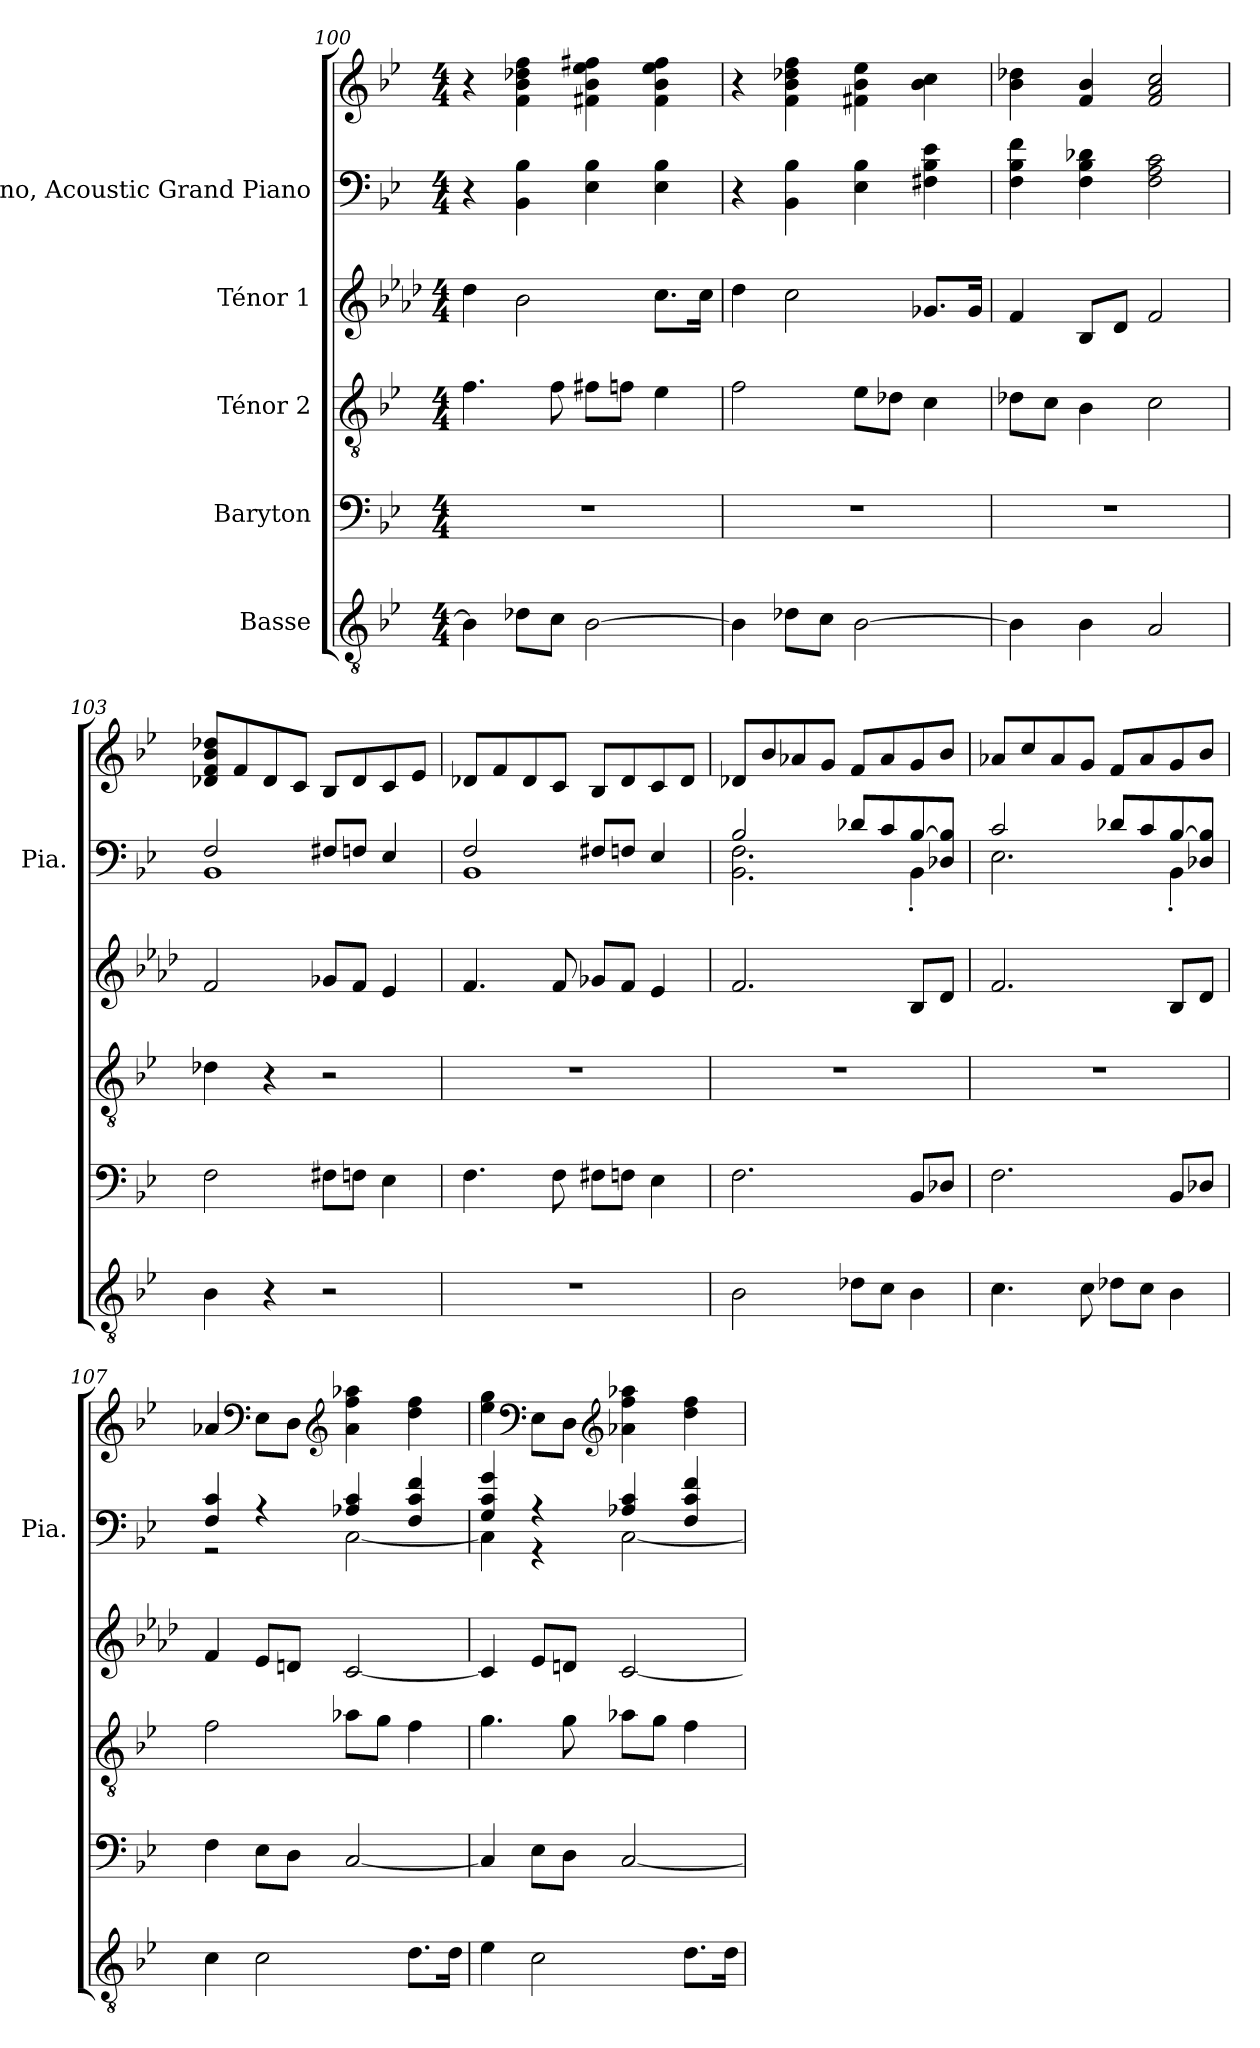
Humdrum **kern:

**kern	**kern	**kern	**kern	**kern	**kern
*part5	*part4	*part3	*part2	*part1	*part1
*staff6	*staff5	*staff4	*staff3	*staff2	*staff1
*I"Basse	*I"Baryton	*I"Ténor 2	*I"Ténor 1	*I"Piano, Acoustic Grand Piano	*
*	*	*	*	*I'Pia.	*
*clefGv2	*clefF4	*clefGv2	*clefG2	*clefF4	*clefG2
*	*	*	*ITrd8c14	*	*
*k[b-e-]	*k[b-e-]	*k[b-e-]	*k[b-e-a-d-]	*k[b-e-]	*k[b-e-]
*M4/4	*M4/4	*M4/4	*M4/4	*M4/4	*M4/4
=100	=100	=100	=100	=100	=100
4B-\]	1r	4.f\	4d-\	4r	4r
8d-X\L	.	.	2B-\	4BB-\ 4B-\	4f\ 4b-\ 4dd-X\ 4ff\
8c\J	.	8f\	.	.	.
[2B-\	.	8f#X\L	.	4E-\ 4B-\	4f#X\ 4b-\ 4ee-\ 4ff#X\
.	.	8fn\J	.	.	.
.	.	4e-\	8.c\L	4E-\ 4B-\	4f#\ 4b-\ 4ee-\ 4ff#\
.	.	.	16c\Jk	.	.
=101	=101	=101	=101	=101	=101
4B-\]	1r	2f\	4d-\	4r	4r
8d-X\L	.	.	2c\	4BB-\ 4B-\	4f\ 4b-\ 4dd-X\ 4ff\
8c\J	.	.	.	.	.
[2B-\	.	8e-\L	.	4E-\ 4B-\	4f#X\ 4b-\ 4ee-\
.	.	8d-X\J	.	.	.
.	.	4c\	8.G-X/L	4F#X\ 4B-\ 4e-\	4b-\ 4cc\
.	.	.	16G-/Jk	.	.
=102	=102	=102	=102	=102	=102
4B-\]	1r	8d-X\L	4F/	4F\ 4B-\ 4f\	4b-\ 4dd-X\
.	.	8c\J	.	.	.
4B-\	.	4B-\	8BB-/L	4F\ 4B-\ 4d-X\	4f/ 4b-/
.	.	.	8D-/J	.	.
2A/	.	2c\	2F/	2F\ 2A\ 2c\	2f/ 2a/ 2cc/
!!LO:PB:g=z
=103	=103	=103	=103	=103	=103
*	*	*	*	*^	*
4B-\	2F\	4d-X\	2F/	2F/	1BB-	8d-X/ 8f/ 8b-/ 8dd-X/L
.	.	.	.	.	.	8f/
4r	.	4r	.	.	.	8d-/
.	.	.	.	.	.	8c/J
2r	8F#X\L	2r	8G-X/L	8F#X/L	.	8B-/L
.	8Fn\J	.	8F/J	8Fn/J	.	8d-/
.	4E-\	.	4E-/	4E-/	.	8c/
.	.	.	.	.	.	8e-/J
=104	=104	=104	=104	=104	=104	=104
1r	4.F\	1r	4.F/	2F/	1BB-	8d-X/L
.	.	.	.	.	.	8f/
.	.	.	.	.	.	8d-/
.	8F\	.	8F/	.	.	8c/J
.	8F#X\L	.	8G-X/L	8F#X/L	.	8B-/L
.	8Fn\J	.	8F/J	8Fn/J	.	8d-/
.	4E-\	.	4E-/	4E-/	.	8c/
.	.	.	.	.	.	8d-/J
=105	=105	=105	=105	=105	=105	=105
2B-\	2.F\	1r	2.F/	2B-/	2.BB-\ 2.F\	8d-X/L
.	.	.	.	.	.	8b-/
.	.	.	.	.	.	8a-X/
.	.	.	.	.	.	8g/J
8d-X\L	.	.	.	8d-X/L	.	8f/L
8c\J	.	.	.	8c/	.	8a-/
4B-\	8BB-/L	.	8BB-/L	[8B-/	4BB-'\	8g/
.	8D-X/J	.	8D-/J	8D-X/ 8B-/]J	.	8b-/J
!!LO:LB:g=z
=106	=106	=106	=106	=106	=106	=106
4.c\	2.F\	1r	2.F/	2c/	2.E-\	8a-X/L
.	.	.	.	.	.	8cc/
.	.	.	.	.	.	8a-/
8c\	.	.	.	.	.	8g/J
8d-X\L	.	.	.	8d-X/L	.	8f/L
8c\J	.	.	.	8c/	.	8a-/
4B-\	8BB-/L	.	8BB-/L	[8B-/	4BB-'\	8g/
.	8D-X/J	.	8D-/J	8D-X/ 8B-/]J	.	8b-/J
=107	=107	=107	=107	=107	=107	=107
4c\	4F\	2f\	4F/	4F/ 4c/	2r	4a-X/
*	*	*	*	*	*	*clefF4
2c\	8E-\L	.	8E-/L	4r	.	8E-\L
.	8D\J	.	8Dn/J	.	.	8D\J
*	*	*	*	*	*	*clefG2
.	[2C/	8a-X\L	[2C/	4A-X/ 4c/	[2C\	4a-\ 4ff\ 4aa-X\
.	.	8g\J	.	.	.	.
8.d\L	.	4f\	.	4F/ 4c/ 4f/	.	4dd\ 4ff\
16d\Jk	.	.	.	.	.	.
=108	=108	=108	=108	=108	=108	=108
4e-\	4C/]	4.g\	4C/]	4G/ 4c/ 4g/	4C\]	4ee-\ 4gg\
*	*	*	*	*	*	*clefF4
2c\	8E-\L	.	8E-/L	4r	4r	8E-\L
.	8D\J	8g\	8Dn/J	.	.	8D\J
*	*	*	*	*	*	*clefG2
.	[2C/	8a-X\L	[2C/	4A-X/ 4c/	[2C\	4a-X\ 4ff\ 4aa-X\
.	.	8g\J	.	.	.	.
8.d\L	.	4f\	.	4F/ 4c/ 4f/	.	4dd\ 4ff\
16d\Jk	.	.	.	.	.	.
*	*	*	*	*v	*v	*
=	=	=	=	=	=
*-	*-	*-	*-	*-	*-
